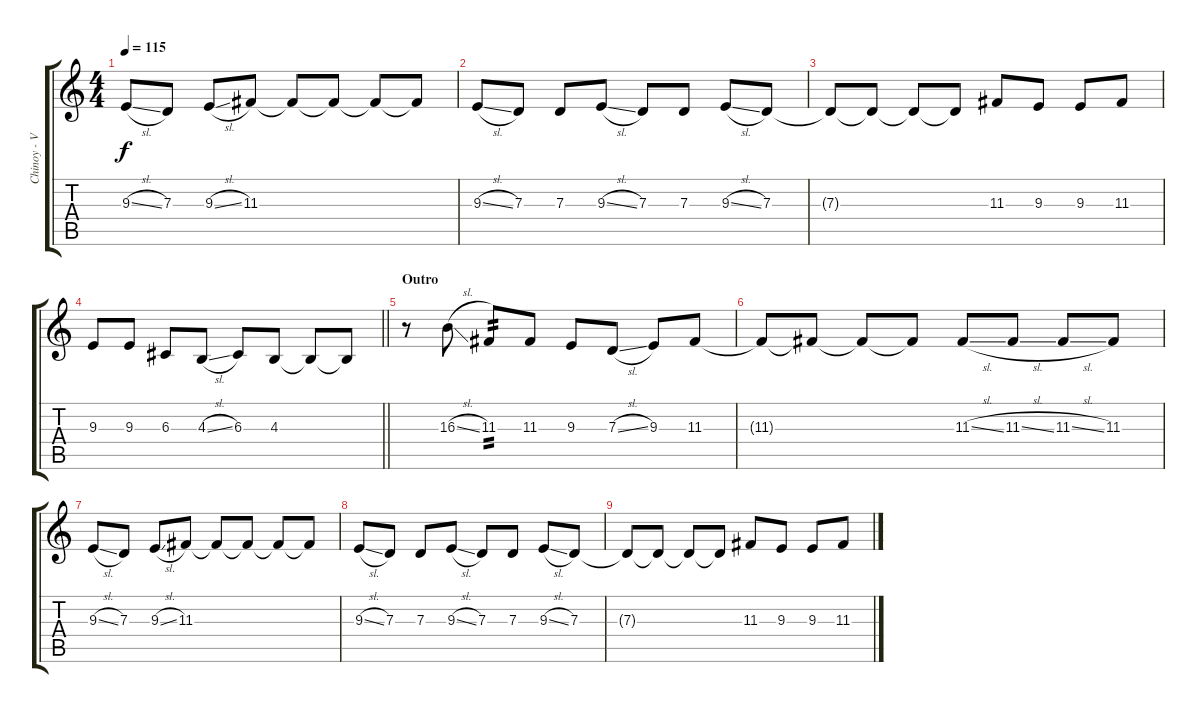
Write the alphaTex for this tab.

\track ("Chinoy - Voz" "Chinoy - V") {instrument synthvoice}
\staff {score tabs}
\tuning (E4 B3 G3 D3 A2 E2) {hide}
\ts (4 4)
\tempo 115
\clef g2
\ks c
9.3{sl}.8{dy f} 7.3.8 9.3{sl}.8 11.3.8 11.3{t}.8 11.3{t}.8 11.3{t}.8 11.3{t}.8 |
9.3{sl}.8 7.3.8 7.3.8 9.3{sl}.8 7.3.8 7.3.8 9.3{sl}.8 7.3.8 |
7.3{t}.8 7.3{t}.8 7.3{t}.8 7.3{t}.8 11.3.8 9.3.8 9.3.8 11.3.8 |
\barLineRight lightlight
9.3.8 9.3.8 6.3.8 4.3{sl}.8 6.3.8 4.3.8 4.3{t}.8 4.3{t}.8 |
\section ("" "Outro")
r.8{volume 0} 16.3{sl}.8 11.3.8{tp 2} 11.3.8 9.3.8 7.3{sl}.8 9.3.8 11.3.8 |
11.3{t}.8 11.3{t}.8 11.3{t}.8 11.3{t}.8 11.3{sl}.8 11.3{sl}.8 11.3{sl}.8 11.3.8 |
9.3{sl}.8 7.3.8 9.3{sl}.8 11.3.8 11.3{t}.8 11.3{t}.8 11.3{t}.8 11.3{t}.8 |
9.3{sl}.8 7.3.8 7.3.8 9.3{sl}.8 7.3.8 7.3.8 9.3{sl}.8 7.3.8 |
7.3{t}.8 7.3{t}.8 7.3{t}.8 7.3{t}.8 11.3.8 9.3.8 9.3.8 11.3.8
